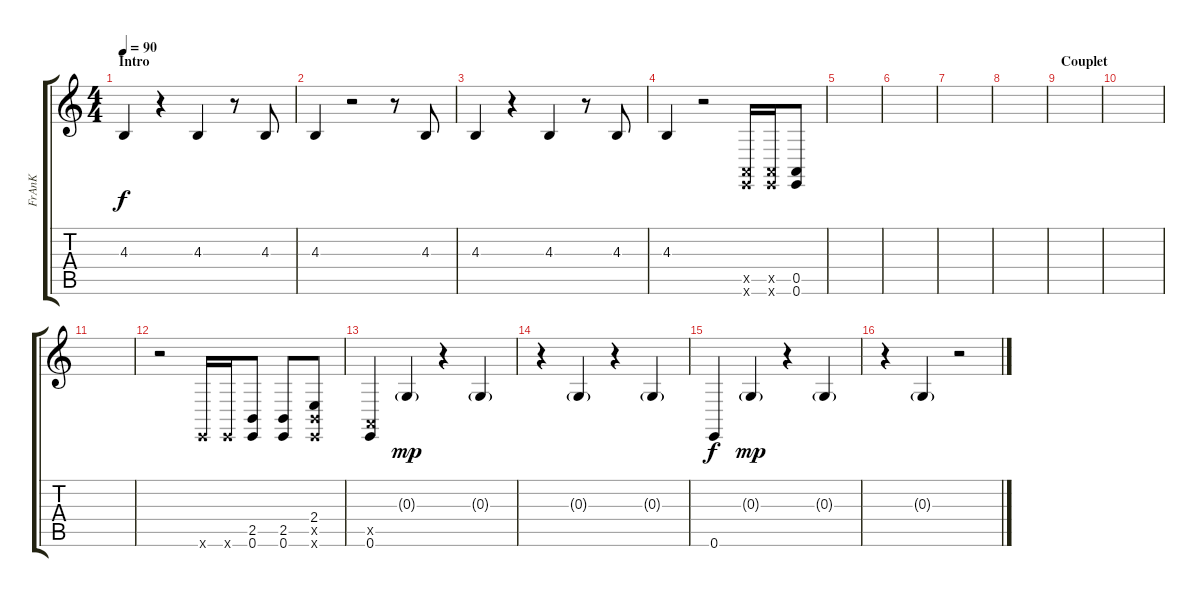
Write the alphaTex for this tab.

\track ("FrAnK" "FrAnK") {instrument electricpiano1}
\staff {score tabs}
\tuning (E4 B3 G3 D3 A2 E2) {hide}
\ts (4 4)
\section ("" "Intro")
\tempo 90
\clef g2
\ks c
4.3.4{dy f instrument electricpiano1} r.4 4.3.4 r.8 4.3.8 |
4.3.4 r.2 r.8 4.3.8 |
4.3.4 r.4 4.3.4 r.8 4.3.8 |
4.3.4 r.2 (0.5{x} 0.6{x}).16{instrument gunshot} (0.5{x} 0.6{x}).16 (0.5 0.6).8 |
|
|
|
|
\section ("" "Couplet")
|
|
|
r.2{instrument gunshot} 0.6{x}.16 0.6{x}.16 (2.5 0.6).8 (2.5 0.6).8 (2.4 2.5{x} 0.6{x}).8 |
(0.5{x} 0.6).4{instrument gunshot} 0.3{g}.4{dy mp} r.4 0.3{g}.4 |
r.4{instrument gunshot} 0.3{g}.4 r.4 0.3{g}.4 |
0.6.4{dy f instrument gunshot} 0.3{g}.4{dy mp} r.4 0.3{g}.4 |
r.4{instrument gunshot} 0.3{g}.4 r.2
